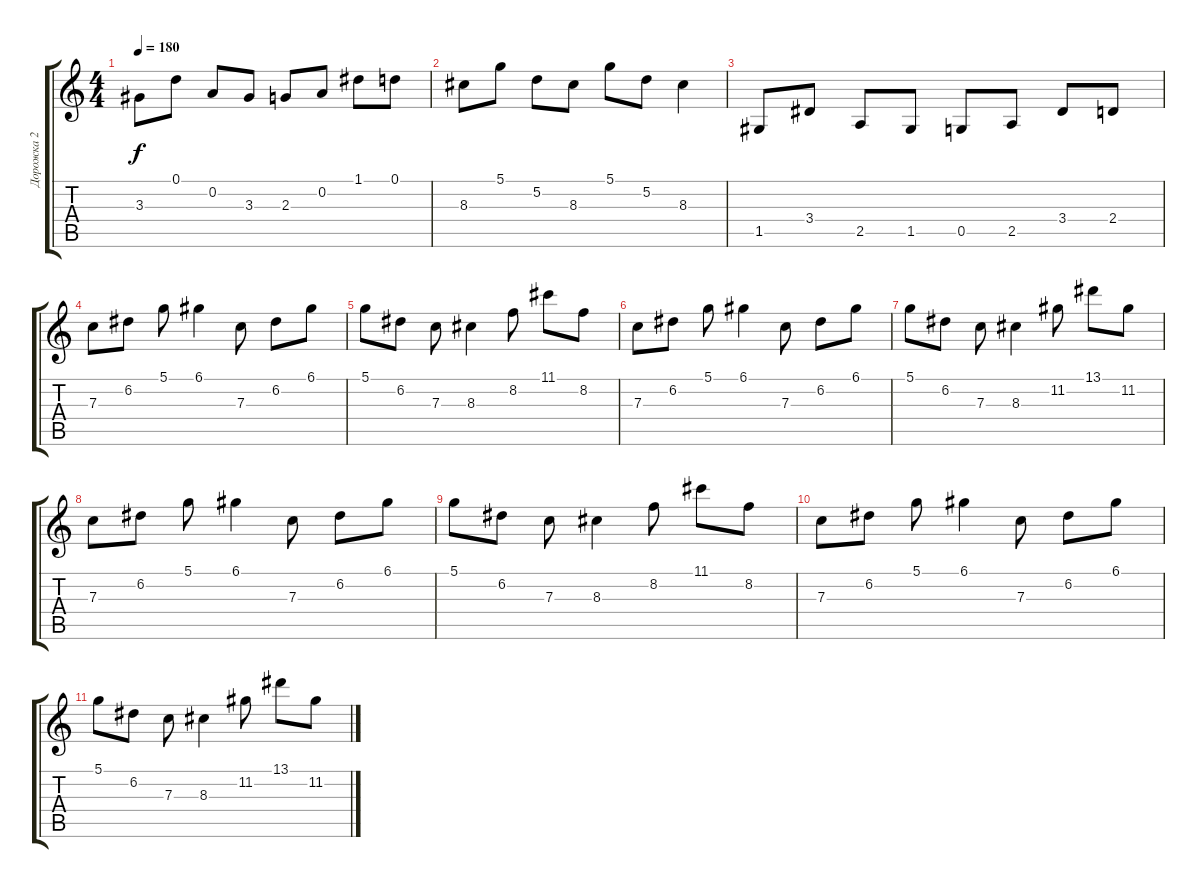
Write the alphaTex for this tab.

\track ("Дорожка 2" "Дорожка 2") {instrument acousticguitarnylon}
\staff {score tabs}
\tuning (D4 A3 F3 C3 G2 D2) {hide}
\ts (4 4)
\tempo 180
\clef g2
\ks c
3.3.8{dy f} 0.1.8 0.2.8 3.3.8 2.3.8 0.2.8 1.1.8 0.1.8 |
8.3.8 5.1.8 5.2.8 8.3.8 5.1.8 5.2.8 8.3.4 |
1.5.8 3.4.8 2.5.8 1.5.8 0.5.8 2.5.8 3.4.8 2.4.8 |
7.3.8 6.2.8 5.1.8 6.1.4 7.3.8 6.2.8 6.1.8 |
5.1.8 6.2.8 7.3.8 8.3.4 8.2.8 11.1.8 8.2.8 |
7.3.8 6.2.8 5.1.8 6.1.4 7.3.8 6.2.8 6.1.8 |
5.1.8 6.2.8 7.3.8 8.3.4 11.2.8 13.1.8 11.2.8 |
7.3.8 6.2.8 5.1.8 6.1.4 7.3.8 6.2.8 6.1.8 |
5.1.8 6.2.8 7.3.8 8.3.4 8.2.8 11.1.8 8.2.8 |
7.3.8 6.2.8 5.1.8 6.1.4 7.3.8 6.2.8 6.1.8 |
5.1.8 6.2.8 7.3.8 8.3.4 11.2.8 13.1.8 11.2.8
